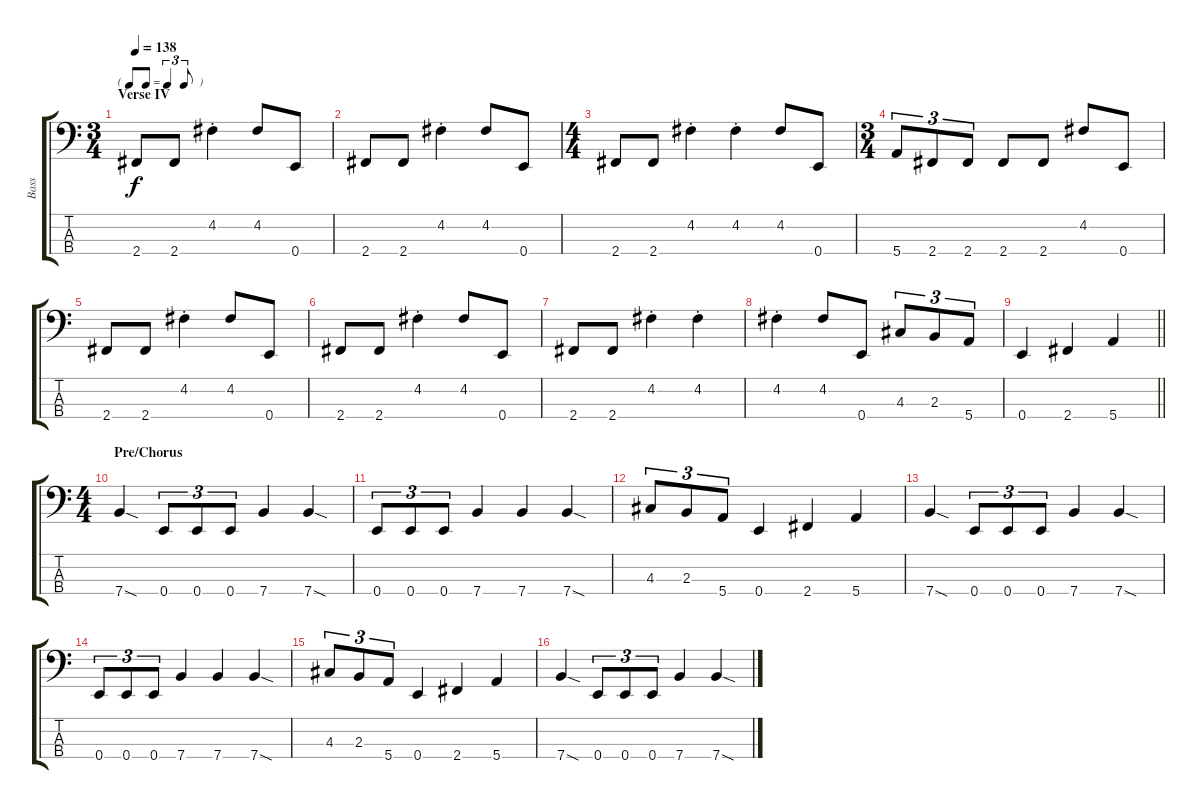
\track ("Bass" "Bass") {instrument electricbassfinger}
\staff {score tabs}
\tuning (G2 D2 A1 E1) {hide}
\ts (3 4)
\tf triplet8th
\section ("" "Verse IV")
\tempo 138
\clef f4
\ks c
2.4.8{dy f} 2.4.8 4.2{st}.4 4.2.8 0.4.8 |
2.4.8 2.4.8 4.2{st}.4 4.2.8 0.4.8 |
\ts (4 4)
2.4.8 2.4.8 4.2{st}.4 4.2{st}.4 4.2.8 0.4.8 |
\ts (3 4)
5.4.8{tu (3 2)} 2.4.8{tu (3 2)} 2.4.8{tu (3 2)} 2.4.8 2.4.8 4.2.8 0.4.8 |
2.4.8 2.4.8 4.2{st}.4 4.2.8 0.4.8 |
2.4.8 2.4.8 4.2{st}.4 4.2.8 0.4.8 |
2.4.8 2.4.8 4.2{st}.4 4.2{st}.4 |
4.2{st}.4 4.2.8 0.4.8 4.3.8{tu (3 2)} 2.3.8{tu (3 2)} 5.4.8{tu (3 2)} |
\barLineRight lightlight
0.4.4 2.4.4 5.4.4 |
\ts (4 4)
\section ("" "Pre/Chorus")
7.4{sod}.4 0.4.8{tu (3 2)} 0.4.8{tu (3 2)} 0.4.8{tu (3 2)} 7.4.4 7.4{sod}.4 |
0.4.8{tu (3 2)} 0.4.8{tu (3 2)} 0.4.8{tu (3 2)} 7.4.4 7.4.4 7.4{sod}.4 |
4.3.8{tu (3 2)} 2.3.8{tu (3 2)} 5.4.8{tu (3 2)} 0.4.4 2.4.4 5.4.4 |
7.4{sod}.4 0.4.8{tu (3 2)} 0.4.8{tu (3 2)} 0.4.8{tu (3 2)} 7.4.4 7.4{sod}.4 |
0.4.8{tu (3 2)} 0.4.8{tu (3 2)} 0.4.8{tu (3 2)} 7.4.4 7.4.4 7.4{sod}.4 |
4.3.8{tu (3 2)} 2.3.8{tu (3 2)} 5.4.8{tu (3 2)} 0.4.4 2.4.4 5.4.4 |
7.4{sod}.4 0.4.8{tu (3 2)} 0.4.8{tu (3 2)} 0.4.8{tu (3 2)} 7.4.4 7.4{sod}.4
